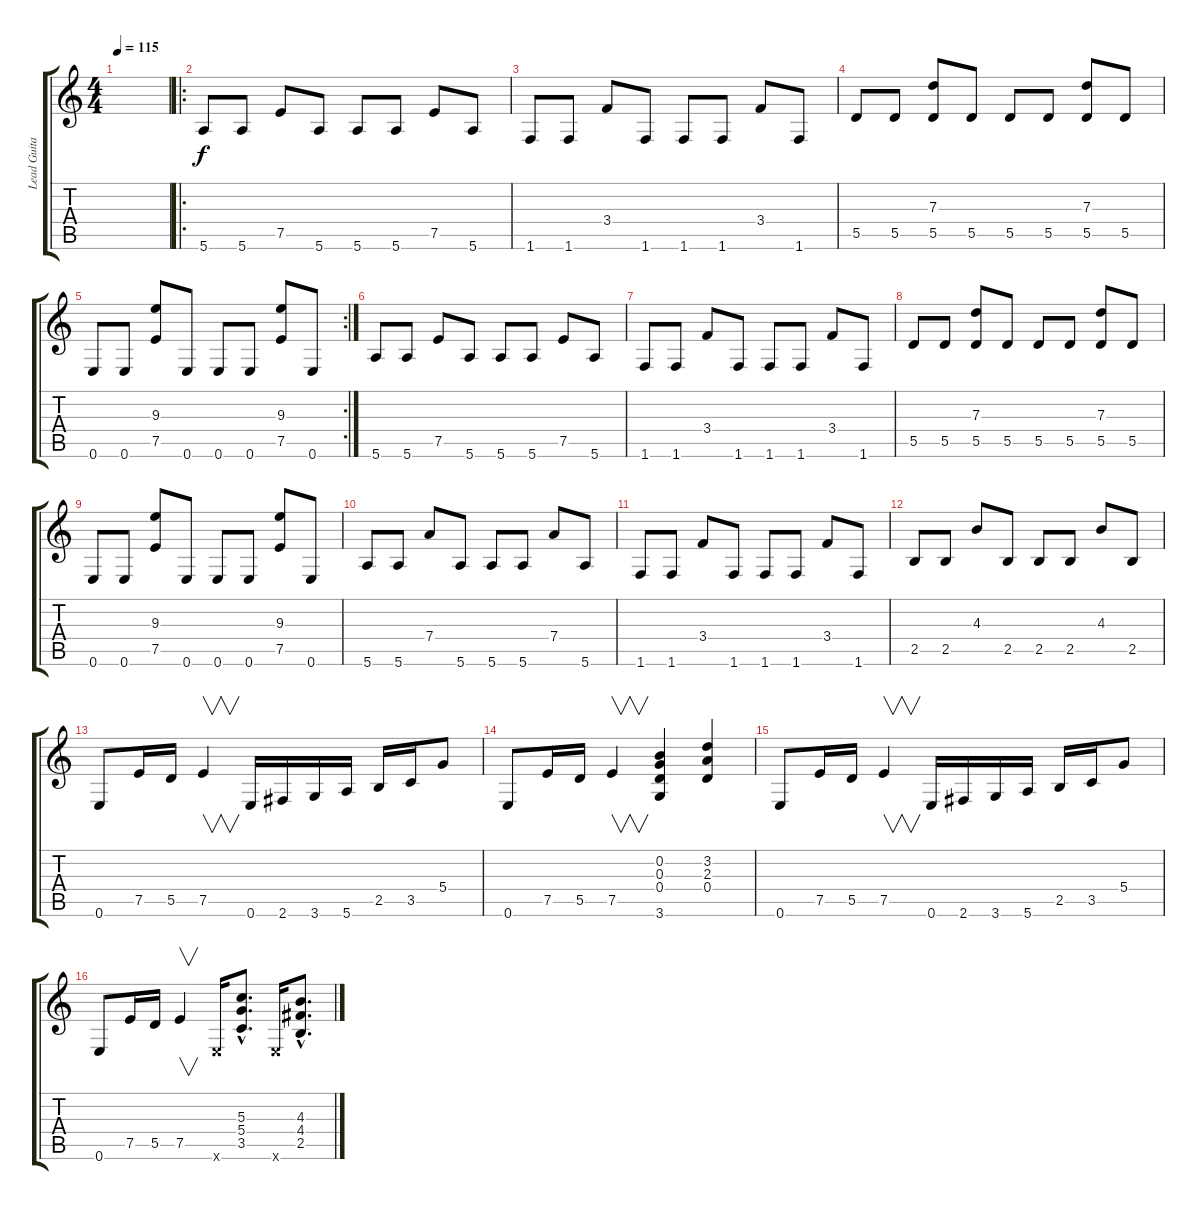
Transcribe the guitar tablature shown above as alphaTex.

\track ("Lead Guitar" "Lead Guita") {instrument distortionguitar}
\staff {score tabs}
\tuning (E4 B3 G3 D3 A2 E2) {hide}
\ts (4 4)
\tempo 115
\clef g2
\ks c
|
\ro
5.6.8 5.6.8 7.5.8 5.6.8 5.6.8 5.6.8 7.5.8 5.6.8 |
1.6.8 1.6.8 3.4.8 1.6.8 1.6.8 1.6.8 3.4.8 1.6.8 |
5.5.8 5.5.8 (7.3 5.5).8 5.5.8 5.5.8 5.5.8 (7.3 5.5).8 5.5.8 |
\rc 2
0.6.8 0.6.8 (9.3 7.5).8 0.6.8 0.6.8 0.6.8 (9.3 7.5).8 0.6.8 |
5.6.8 5.6.8 7.5.8 5.6.8 5.6.8 5.6.8 7.5.8 5.6.8 |
1.6.8 1.6.8 3.4.8 1.6.8 1.6.8 1.6.8 3.4.8 1.6.8 |
5.5.8 5.5.8 (7.3 5.5).8 5.5.8 5.5.8 5.5.8 (7.3 5.5).8 5.5.8 |
0.6.8 0.6.8 (9.3 7.5).8 0.6.8 0.6.8 0.6.8 (9.3 7.5).8 0.6.8 |
5.6.8 5.6.8 7.4.8 5.6.8 5.6.8 5.6.8 7.4.8 5.6.8 |
1.6.8 1.6.8 3.4.8 1.6.8 1.6.8 1.6.8 3.4.8 1.6.8 |
2.5.8 2.5.8 4.3.8 2.5.8 2.5.8 2.5.8 4.3.8 2.5.8 |
0.6.8 7.5.16 5.5.16 7.5.4{v} 0.6.16 2.6.16 3.6.16 5.6.16 2.5.16 3.5.16 5.4.8 |
0.6.8 7.5.16 5.5.16 7.5.4{v} (0.2 0.3 0.4 3.6).4 (3.2 2.3 0.4).4 |
0.6.8 7.5.16 5.5.16 7.5.4{v} 0.6.16 2.6.16 3.6.16 5.6.16 2.5.16 3.5.16 5.4.8 |
0.6.8 7.5.16 5.5.16 7.5.4{v} 0.6{x}.16 (5.3{hac} 5.4{hac} 3.5{hac}).8{d} 0.6{x}.16 (4.3{hac} 4.4{hac} 2.5{hac}).8{d}
